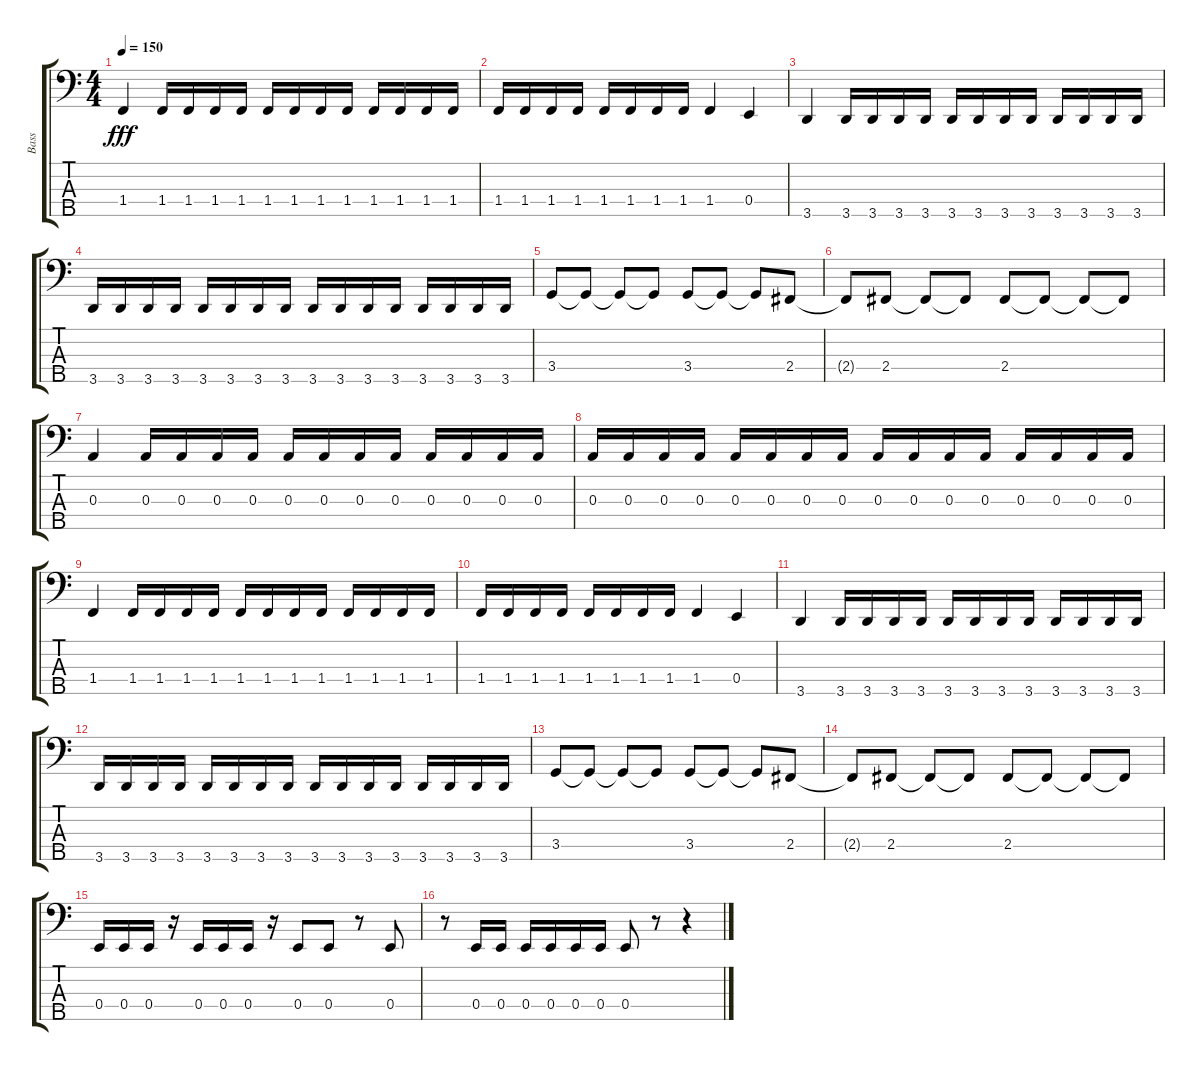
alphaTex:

\track ("Bass" "Bass") {instrument electricbassfinger}
\staff {score tabs}
\tuning (G2 D2 A1 E1 B0) {hide}
\ts (4 4)
\tempo 150
\clef f4
\ks c
1.4.4{dy fff} 1.4.16 1.4.16 1.4.16 1.4.16 1.4.16 1.4.16 1.4.16 1.4.16 1.4.16 1.4.16 1.4.16 1.4.16 |
1.4.16 1.4.16 1.4.16 1.4.16 1.4.16 1.4.16 1.4.16 1.4.16 1.4.4 0.4.4 |
3.5.4 3.5.16 3.5.16 3.5.16 3.5.16 3.5.16 3.5.16 3.5.16 3.5.16 3.5.16 3.5.16 3.5.16 3.5.16 |
3.5.16 3.5.16 3.5.16 3.5.16 3.5.16 3.5.16 3.5.16 3.5.16 3.5.16 3.5.16 3.5.16 3.5.16 3.5.16 3.5.16 3.5.16 3.5.16 |
3.4.8 3.4{t}.8 3.4{t}.8 3.4{t}.8 3.4.8 3.4{t}.8 3.4{t}.8 2.4.8 |
2.4{t}.8 2.4.8 2.4{t}.8 2.4{t}.8 2.4.8 2.4{t}.8 2.4{t}.8 2.4{t}.8 |
0.3.4 0.3.16 0.3.16 0.3.16 0.3.16 0.3.16 0.3.16 0.3.16 0.3.16 0.3.16 0.3.16 0.3.16 0.3.16 |
0.3.16 0.3.16 0.3.16 0.3.16 0.3.16 0.3.16 0.3.16 0.3.16 0.3.16 0.3.16 0.3.16 0.3.16 0.3.16 0.3.16 0.3.16 0.3.16 |
1.4.4 1.4.16 1.4.16 1.4.16 1.4.16 1.4.16 1.4.16 1.4.16 1.4.16 1.4.16 1.4.16 1.4.16 1.4.16 |
1.4.16 1.4.16 1.4.16 1.4.16 1.4.16 1.4.16 1.4.16 1.4.16 1.4.4 0.4.4 |
3.5.4 3.5.16 3.5.16 3.5.16 3.5.16 3.5.16 3.5.16 3.5.16 3.5.16 3.5.16 3.5.16 3.5.16 3.5.16 |
3.5.16 3.5.16 3.5.16 3.5.16 3.5.16 3.5.16 3.5.16 3.5.16 3.5.16 3.5.16 3.5.16 3.5.16 3.5.16 3.5.16 3.5.16 3.5.16 |
3.4.8 3.4{t}.8 3.4{t}.8 3.4{t}.8 3.4.8 3.4{t}.8 3.4{t}.8 2.4.8 |
2.4{t}.8 2.4.8 2.4{t}.8 2.4{t}.8 2.4.8 2.4{t}.8 2.4{t}.8 2.4{t}.8 |
0.4.16 0.4.16 0.4.16 r.16 0.4.16 0.4.16 0.4.16 r.16 0.4.8 0.4.8 r.8 0.4.8 |
r.8 0.4.16 0.4.16 0.4.16 0.4.16 0.4.16 0.4.16 0.4.8 r.8 r.4
